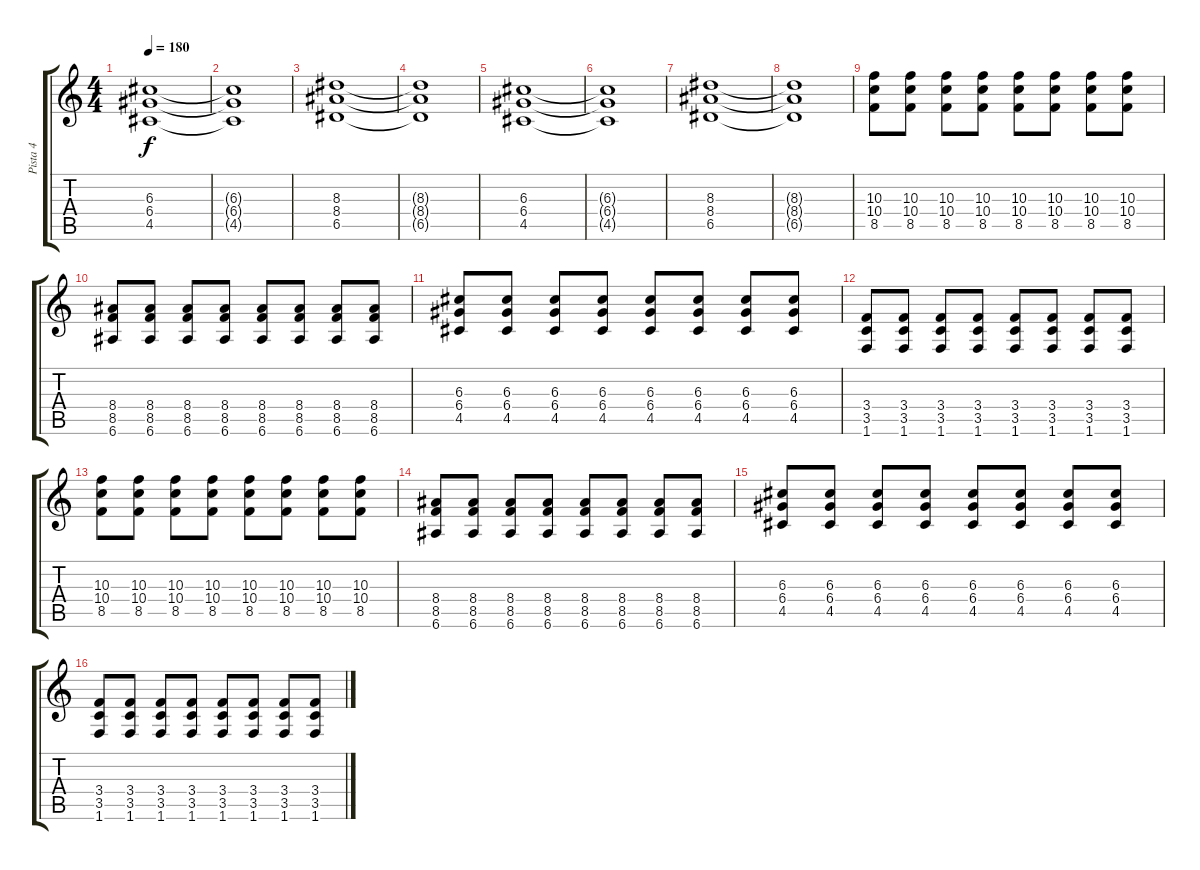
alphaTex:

\track ("Pista 4" "Pista 4") {instrument distortionguitar}
\staff {score tabs}
\tuning (E4 B3 G3 D3 A2 E2) {hide}
\ts (4 4)
\tempo 180
\clef g2
\ks c
(6.3 6.4 4.5).1{dy f} |
(6.3{t} 6.4{t} 4.5{t}).1 |
(8.3 8.4 6.5).1 |
(8.3{t} 8.4{t} 6.5{t}).1 |
(6.3 6.4 4.5).1 |
(6.3{t} 6.4{t} 4.5{t}).1 |
(8.3 8.4 6.5).1 |
(8.3{t} 8.4{t} 6.5{t}).1 |
(10.3 10.4 8.5).8 (10.3 10.4 8.5).8 (10.3 10.4 8.5).8 (10.3 10.4 8.5).8 (10.3 10.4 8.5).8 (10.3 10.4 8.5).8 (10.3 10.4 8.5).8 (10.3 10.4 8.5).8 |
(8.4 8.5 6.6).8 (8.4 8.5 6.6).8 (8.4 8.5 6.6).8 (8.4 8.5 6.6).8 (8.4 8.5 6.6).8 (8.4 8.5 6.6).8 (8.4 8.5 6.6).8 (8.4 8.5 6.6).8 |
(6.3 6.4 4.5).8 (6.3 6.4 4.5).8 (6.3 6.4 4.5).8 (6.3 6.4 4.5).8 (6.3 6.4 4.5).8 (6.3 6.4 4.5).8 (6.3 6.4 4.5).8 (6.3 6.4 4.5).8 |
(3.4 3.5 1.6).8 (3.4 3.5 1.6).8 (3.4 3.5 1.6).8 (3.4 3.5 1.6).8 (3.4 3.5 1.6).8 (3.4 3.5 1.6).8 (3.4 3.5 1.6).8 (3.4 3.5 1.6).8 |
(10.3 10.4 8.5).8 (10.3 10.4 8.5).8 (10.3 10.4 8.5).8 (10.3 10.4 8.5).8 (10.3 10.4 8.5).8 (10.3 10.4 8.5).8 (10.3 10.4 8.5).8 (10.3 10.4 8.5).8 |
(8.4 8.5 6.6).8 (8.4 8.5 6.6).8 (8.4 8.5 6.6).8 (8.4 8.5 6.6).8 (8.4 8.5 6.6).8 (8.4 8.5 6.6).8 (8.4 8.5 6.6).8 (8.4 8.5 6.6).8 |
(6.3 6.4 4.5).8 (6.3 6.4 4.5).8 (6.3 6.4 4.5).8 (6.3 6.4 4.5).8 (6.3 6.4 4.5).8 (6.3 6.4 4.5).8 (6.3 6.4 4.5).8 (6.3 6.4 4.5).8 |
(3.4 3.5 1.6).8 (3.4 3.5 1.6).8 (3.4 3.5 1.6).8 (3.4 3.5 1.6).8 (3.4 3.5 1.6).8 (3.4 3.5 1.6).8 (3.4 3.5 1.6).8 (3.4 3.5 1.6).8
